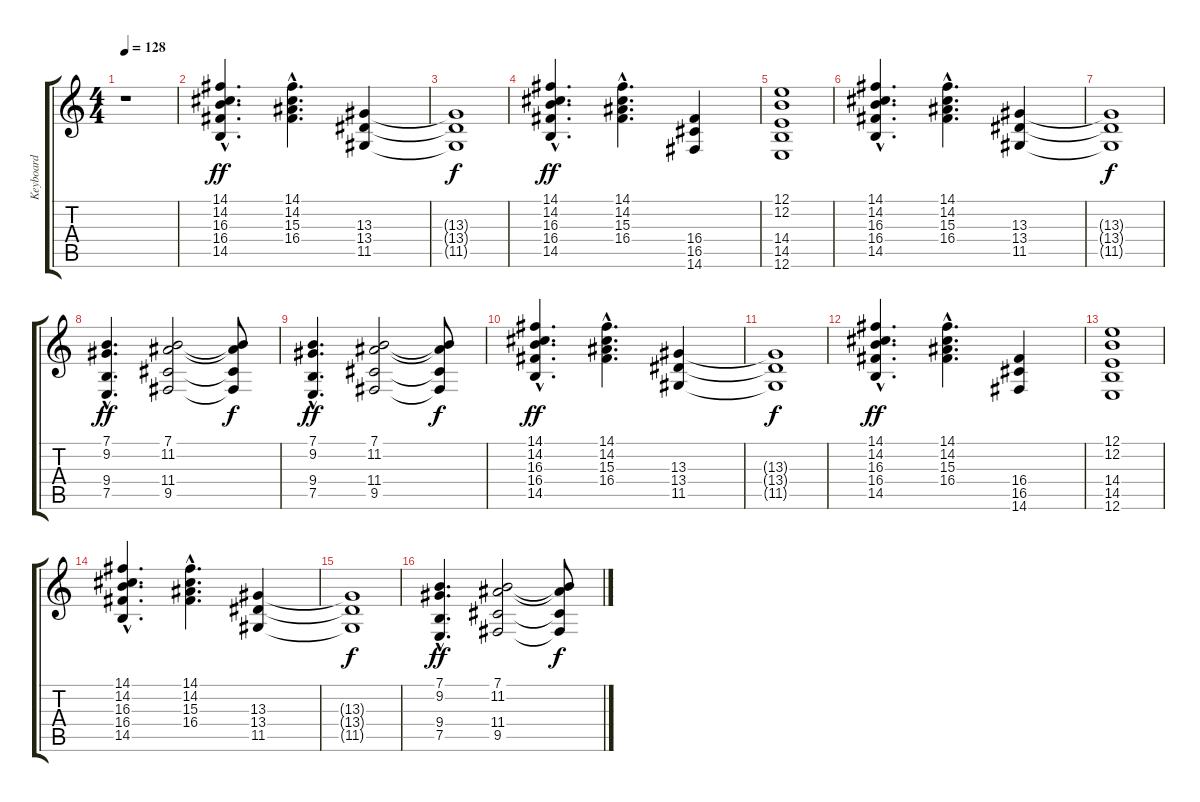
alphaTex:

\track ("Keyboard" "Keyboard") {instrument pad3polysynth}
\staff {score tabs}
\tuning (E4 B3 G3 D3 A2 E2) {hide}
\ts (4 4)
\tempo 128
\clef g2
\ks c
r.1{dy ff} |
(14.1{hac} 14.2{hac} 16.3{hac} 16.4{hac} 14.5{hac}).4{d} (14.1{hac} 14.2{hac} 15.3{hac} 16.4{hac}).4{d} (13.3 13.4 11.5).4 |
(13.3{t} 13.4{t} 11.5{t}).1{dy f} |
(14.1{hac} 14.2{hac} 16.3{hac} 16.4{hac} 14.5{hac}).4{d dy ff} (14.1{hac} 14.2{hac} 15.3{hac} 16.4{hac}).4{d} (16.4 16.5 14.6).4 |
(12.1 12.2 14.4 14.5 12.6).1 |
(14.1{hac} 14.2{hac} 16.3{hac} 16.4{hac} 14.5{hac}).4{d} (14.1{hac} 14.2{hac} 15.3{hac} 16.4{hac}).4{d} (13.3 13.4 11.5).4 |
(13.3{t} 13.4{t} 11.5{t}).1{dy f} |
(7.1{hac} 9.2{hac} 9.4{hac} 7.5{hac}).4{d dy ff} (7.1 11.2 11.4 9.5).2 (7.1{t} 11.2{t} 11.4{t} 9.5{t}).8{dy f} |
(7.1{hac} 9.2{hac} 9.4{hac} 7.5{hac}).4{d dy ff} (7.1 11.2 11.4 9.5).2 (7.1{t} 11.2{t} 11.4{t} 9.5{t}).8{dy f} |
(14.1{hac} 14.2{hac} 16.3{hac} 16.4{hac} 14.5{hac}).4{d dy ff} (14.1{hac} 14.2{hac} 15.3{hac} 16.4{hac}).4{d} (13.3 13.4 11.5).4 |
(13.3{t} 13.4{t} 11.5{t}).1{dy f} |
(14.1{hac} 14.2{hac} 16.3{hac} 16.4{hac} 14.5{hac}).4{d dy ff} (14.1{hac} 14.2{hac} 15.3{hac} 16.4{hac}).4{d} (16.4 16.5 14.6).4 |
(12.1 12.2 14.4 14.5 12.6).1 |
(14.1{hac} 14.2{hac} 16.3{hac} 16.4{hac} 14.5{hac}).4{d} (14.1{hac} 14.2{hac} 15.3{hac} 16.4{hac}).4{d} (13.3 13.4 11.5).4 |
(13.3{t} 13.4{t} 11.5{t}).1{dy f} |
(7.1{hac} 9.2{hac} 9.4{hac} 7.5{hac}).4{d dy ff} (7.1 11.2 11.4 9.5).2 (7.1{t} 11.2{t} 11.4{t} 9.5{t}).8{dy f}
